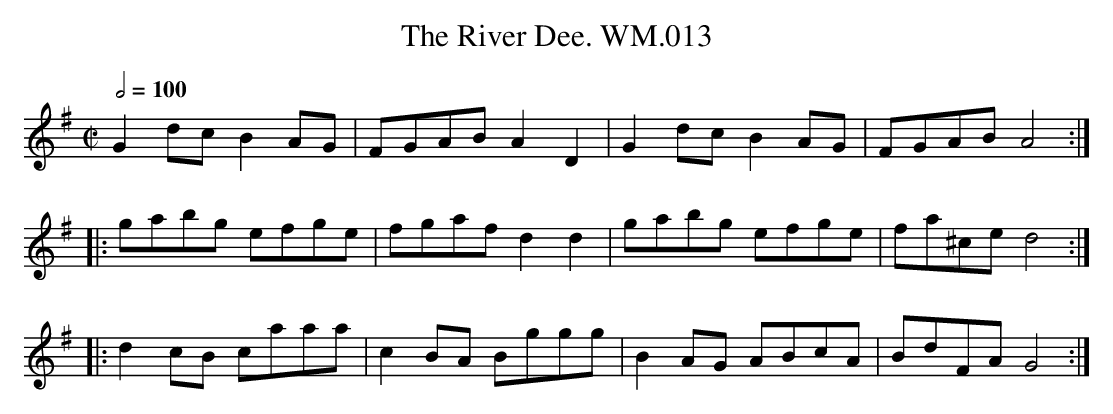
X:1
T:River Dee. WM.013, The
M:C|
L:1/8
Q:1/2=100
K:G
G2dcB2AG|FGABA2D2|G2dcB2AG|FGABA4:|
|:gabg efge|fgafd2d2|gabg efge|fa^ced4:|
|:d2cB caaa|c2BA Bggg|B2AG ABcA|BdFAG4:|
